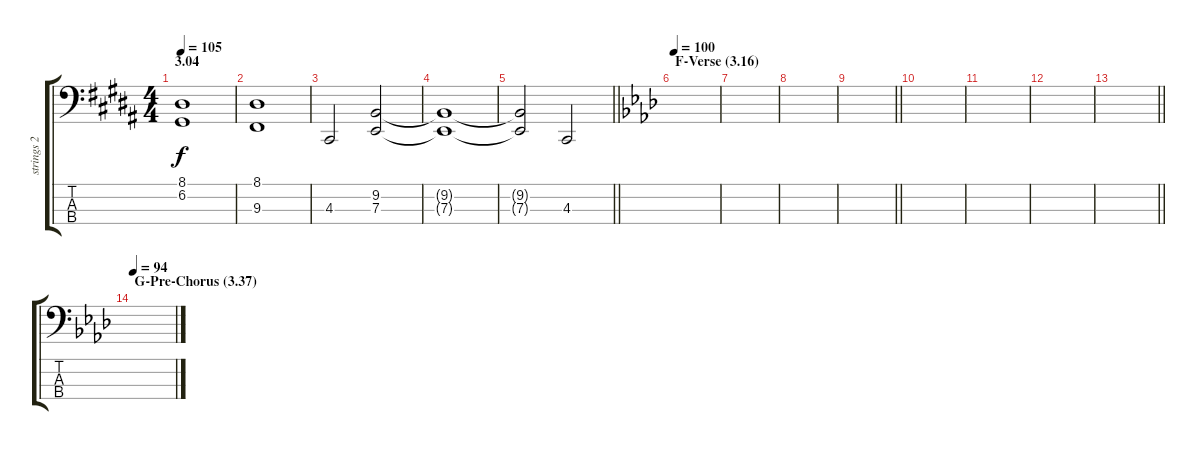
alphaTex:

\track ("strings 2" "strings 2") {instrument stringensemble2}
\staff {score tabs}
\tuning (G2 D2 A1 E1) {hide}
\ts (4 4)
\section ("" "3.04")
\tempo 105
\clef f4
\ks b
(8.1 6.2).1{dy f volume 11} |
(8.1 9.3).1 |
4.3.2 (9.2 7.3).2 |
(9.2{t} 7.3{t}).1 |
\barLineRight lightlight
(9.2{t} 7.3{t}).2 4.3.2 |
\section ("" "F-Verse (3.16)")
\tempo 100
\ks ab
|
|
|
\barLineRight lightlight
|
|
|
|
\barLineRight lightlight
|
\section ("" "G-Pre-Chorus (3.37)")
\tempo 94
